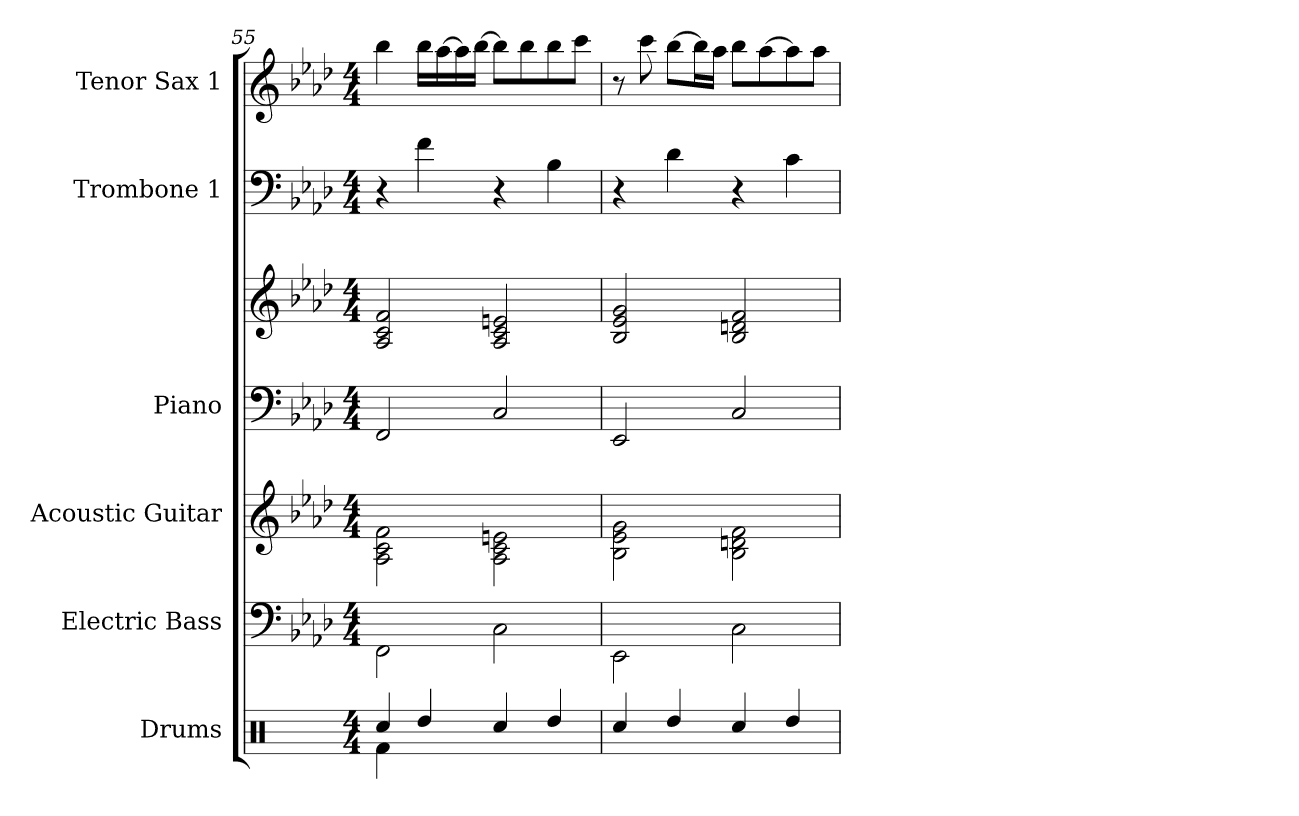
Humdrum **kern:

**kern	**dynam	**kern	**kern	**kern	**kern	**kern	**kern
*part6	*part6	*part5	*part4	*part3	*part3	*part2	*part1
*staff7	*staff7	*staff6	*staff5	*staff4	*staff3	*staff2	*staff1
*I"Drums	*	*I"Electric Bass	*I"Acoustic Guitar	*I"Piano	*	*I"Trombone 1	*I"Tenor Sax 1
*I'Drums	*	*I'El. B.	*I'Guit.	*I'Piano	*	*I'Tbn. 1	*I'Tenor 1
!!LO:PB:g=z
*clefX	*	*	*	*clefF4	*clefG2	*clefF4	*clefG2
*	*	*ITrd7c12	*	*	*	*	*ITrd8c14
*k[]	*	*k[b-e-a-d-]	*k[b-e-a-d-]	*k[b-e-a-d-]	*k[b-e-a-d-]	*k[b-e-a-d-]	*k[b-e-a-d-]
*M4/4	*	*M4/4	*M4/4	*M4/4	*M4/4	*M4/4	*M4/4
=55	=55	=55	=55	=55	=55	=55	=55
*^	*	*	*	*	*	*	*
!	!	!LO:DY:b	!	!	!	!	!	!
!	!	!LO:DY:n=1:b	!	!	!	!	!	!
4Rcc/	4Rf\	mp mp	2FFF\	2A-\ 2c\ 2f\	2FF/	2A-/ 2c/ 2f/	4r	4b-\
4Rdd/	2.ryy	.	.	.	.	.	4f\	16b-\LL
.	.	.	.	.	.	.	.	[16a-\
.	.	.	.	.	.	.	.	16a-\]
.	.	.	.	.	.	.	.	[16b-\JJ
4Rcc/	.	.	2CC\	2A-\ 2c\ 2en\	2C/	2A-/ 2c/ 2en/	4r	8b-\L]
.	.	.	.	.	.	.	.	8b-\
4Rdd/	.	.	.	.	.	.	4B-\	8b-\
.	.	.	.	.	.	.	.	8cc\J
*v	*v	*	*	*	*	*	*	*
=56	=56	=56	=56	=56	=56	=56	=56
4Rcc/	.	2EEE-\	2B-\ 2e-\ 2g\	2EE-/	2B-/ 2e-/ 2g/	4r	8r
.	.	.	.	.	.	.	8cc\
4Rdd/	.	.	.	.	.	4d-\	[8b-\L
.	.	.	.	.	.	.	16b-\L]
.	.	.	.	.	.	.	16a-\JJ
4Rcc/	.	2CC\	2B-\ 2dn\ 2f\	2C/	2B-/ 2dn/ 2f/	4r	8b-\L
.	.	.	.	.	.	.	[8a-\
4Rdd/	.	.	.	.	.	4c\	8a-\]
.	.	.	.	.	.	.	8a-\J
=	=	=	=	=	=	=	=
*-	*-	*-	*-	*-	*-	*-	*-
